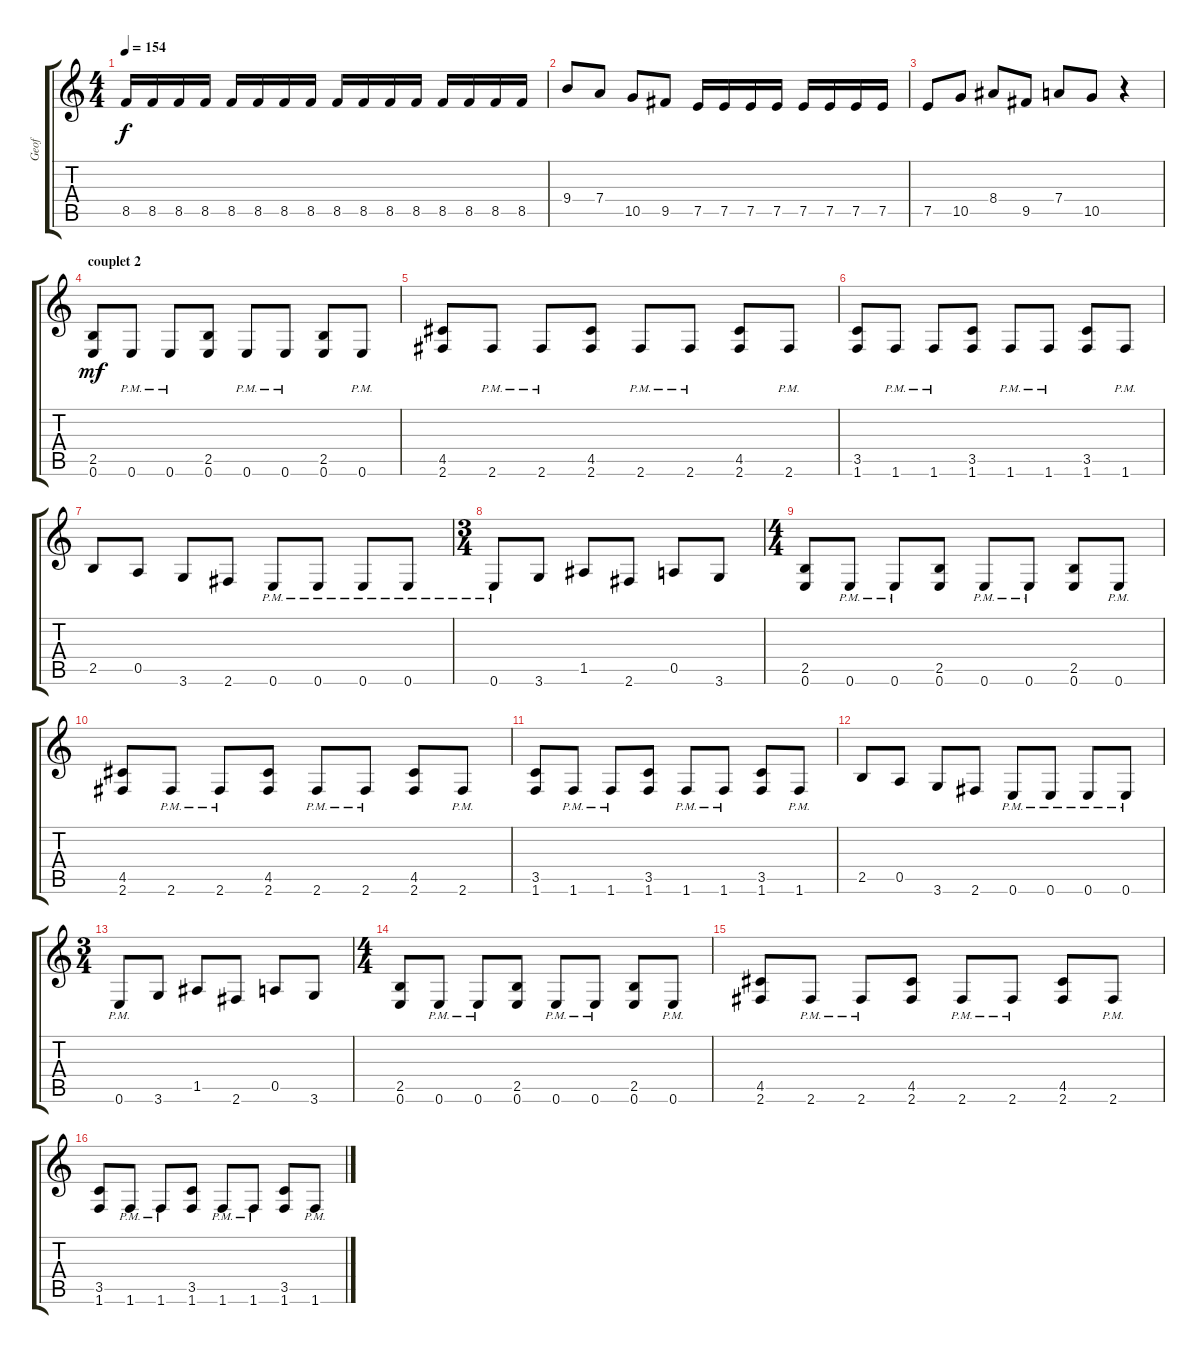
\track ("Geof" "Geof") {instrument distortionguitar}
\staff {score tabs}
\tuning (E4 B3 G3 D3 A2 E2) {hide}
\ts (4 4)
\tempo 154
\clef g2
\ks c
8.5.16{dy f} 8.5.16 8.5.16 8.5.16 8.5.16 8.5.16 8.5.16 8.5.16 8.5.16 8.5.16 8.5.16 8.5.16 8.5.16 8.5.16 8.5.16 8.5.16 |
9.4.8 7.4.8 10.5.8 9.5.8 7.5.16 7.5.16 7.5.16 7.5.16 7.5.16 7.5.16 7.5.16 7.5.16 |
7.5.8 10.5.8 8.4.8 9.5.8 7.4.8 10.5.8 r.4 |
\section ("" "couplet 2")
(2.5 0.6).8{dy mf} 0.6{pm}.8 0.6{pm}.8 (2.5 0.6).8 0.6{pm}.8 0.6{pm}.8 (2.5 0.6).8 0.6{pm}.8 |
(4.5 2.6).8 2.6{pm}.8 2.6{pm}.8 (4.5 2.6).8 2.6{pm}.8 2.6{pm}.8 (4.5 2.6).8 2.6{pm}.8 |
(3.5 1.6).8 1.6{pm}.8 1.6{pm}.8 (3.5 1.6).8 1.6{pm}.8 1.6{pm}.8 (3.5 1.6).8 1.6{pm}.8 |
2.5.8 0.5.8 3.6.8 2.6.8 0.6{pm}.8 0.6{pm}.8 0.6{pm}.8 0.6{pm}.8 |
\ts (3 4)
0.6{pm}.8 3.6.8 1.5.8 2.6.8 0.5.8 3.6.8 |
\ts (4 4)
(2.5 0.6).8 0.6{pm}.8 0.6{pm}.8 (2.5 0.6).8 0.6{pm}.8 0.6{pm}.8 (2.5 0.6).8 0.6{pm}.8 |
(4.5 2.6).8 2.6{pm}.8 2.6{pm}.8 (4.5 2.6).8 2.6{pm}.8 2.6{pm}.8 (4.5 2.6).8 2.6{pm}.8 |
(3.5 1.6).8 1.6{pm}.8 1.6{pm}.8 (3.5 1.6).8 1.6{pm}.8 1.6{pm}.8 (3.5 1.6).8 1.6{pm}.8 |
2.5.8 0.5.8 3.6.8 2.6.8 0.6{pm}.8 0.6{pm}.8 0.6{pm}.8 0.6{pm}.8 |
\ts (3 4)
0.6{pm}.8 3.6.8 1.5.8 2.6.8 0.5.8 3.6.8 |
\ts (4 4)
(2.5 0.6).8 0.6{pm}.8 0.6{pm}.8 (2.5 0.6).8 0.6{pm}.8 0.6{pm}.8 (2.5 0.6).8 0.6{pm}.8 |
(4.5 2.6).8 2.6{pm}.8 2.6{pm}.8 (4.5 2.6).8 2.6{pm}.8 2.6{pm}.8 (4.5 2.6).8 2.6{pm}.8 |
(3.5 1.6).8 1.6{pm}.8 1.6{pm}.8 (3.5 1.6).8 1.6{pm}.8 1.6{pm}.8 (3.5 1.6).8 1.6{pm}.8
